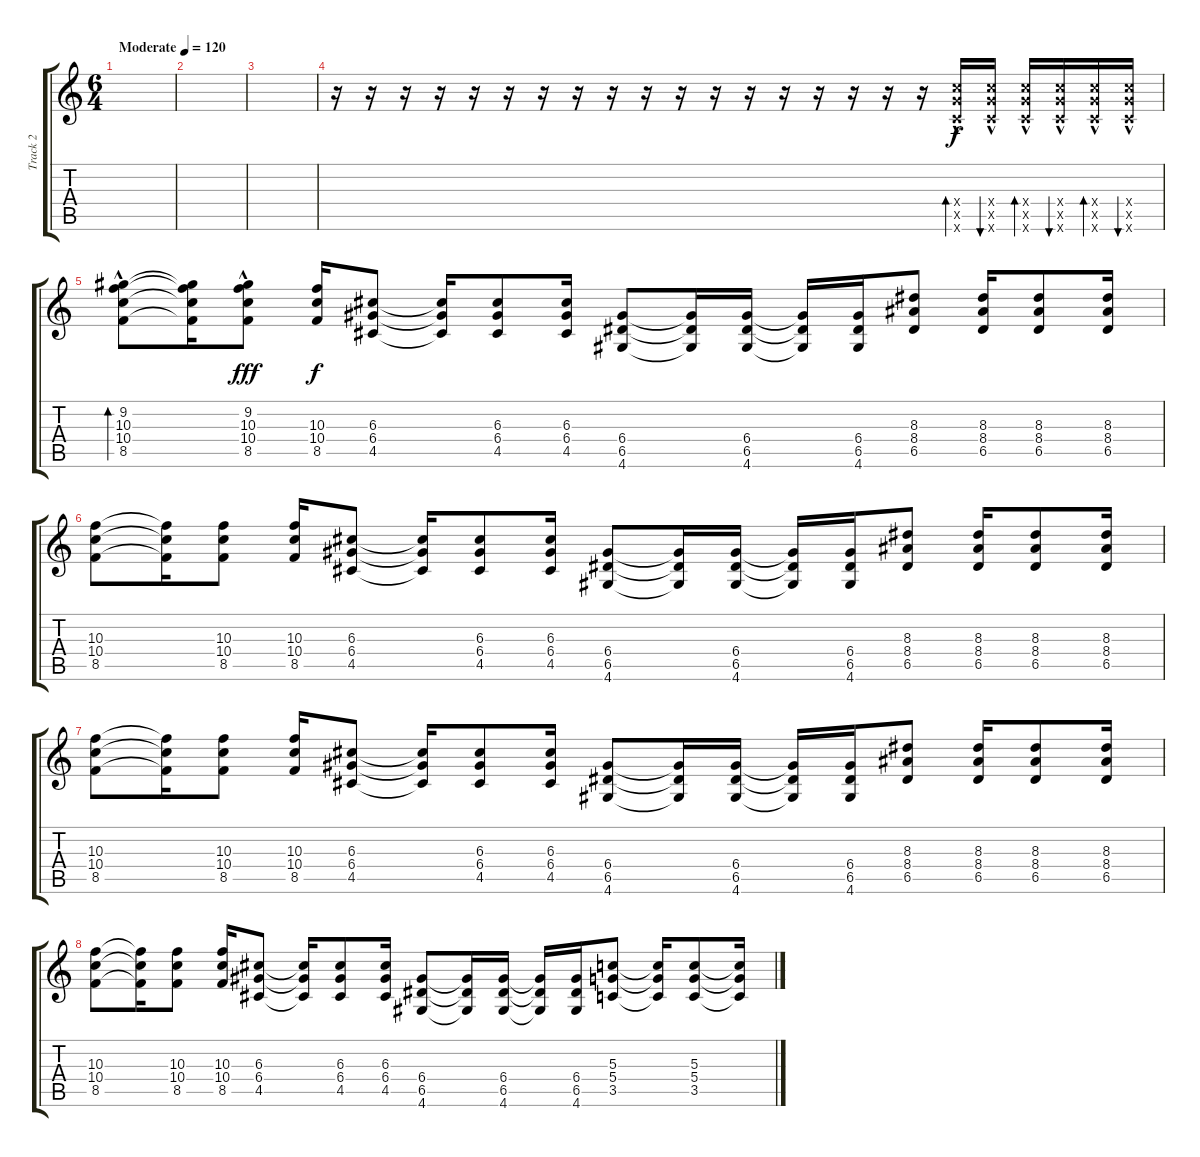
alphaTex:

\track ("Track 2" "Track 2") {instrument distortionguitar}
\staff {score tabs}
\tuning (E4 B3 G3 D3 A2 E2) {hide}
\ts (6 4)
\tempo (120 "Moderate")
\clef g2
\ks c
|
|
|
r.16 r.16 r.16 r.16 r.16 r.16 r.16 r.16 r.16 r.16 r.16 r.16 r.16 r.16 r.16 r.16 r.16 r.16 (10.4{hac x} 10.5{hac x} 8.6{hac x}).16{bd 60} (10.4{hac x} 10.5{hac x} 8.6{hac x}).16{bu 60} (10.4{hac x} 10.5{hac x} 8.6{hac x}).16{bd 60} (10.4{hac x} 10.5{hac x} 8.6{hac x}).16{bu 60} (10.4{hac x} 10.5{hac x} 8.6{hac x}).16{bd 60} (10.4{hac x} 10.5{hac x} 8.6{hac x}).16{bu 60} |
(9.2 10.3{hac} 10.4{hac} 8.5{hac}).8{bd 30} (9.2{t} 10.3{t} 10.4{t} 8.5{t}).16{dy f} (9.2 10.3{hac} 10.4{hac} 8.5{hac}).8{dy fff} (10.3 10.4 8.5).16{dy f} (6.3 6.4 4.5).8 (6.3{t} 6.4{t} 4.5{t}).16 (6.3 6.4 4.5).8 (6.3 6.4 4.5).16 (6.4 6.5 4.6).8 (6.4{t} 6.5{t} 4.6{t}).16 (6.4 6.5 4.6).16 (6.4{t} 6.5{t} 4.6{t}).16 (6.4 6.5 4.6).16 (8.3 8.4 6.5).8 (8.3 8.4 6.5).16 (8.3 8.4 6.5).8 (8.3 8.4 6.5).16 |
(10.3 10.4 8.5).8 (10.3{t} 10.4{t} 8.5{t}).16 (10.3 10.4 8.5).8 (10.3 10.4 8.5).16 (6.3 6.4 4.5).8 (6.3{t} 6.4{t} 4.5{t}).16 (6.3 6.4 4.5).8 (6.3 6.4 4.5).16 (6.4 6.5 4.6).8 (6.4{t} 6.5{t} 4.6{t}).16 (6.4 6.5 4.6).16 (6.4{t} 6.5{t} 4.6{t}).16 (6.4 6.5 4.6).16 (8.3 8.4 6.5).8 (8.3 8.4 6.5).16 (8.3 8.4 6.5).8 (8.3 8.4 6.5).16 |
(10.3 10.4 8.5).8 (10.3{t} 10.4{t} 8.5{t}).16 (10.3 10.4 8.5).8 (10.3 10.4 8.5).16 (6.3 6.4 4.5).8 (6.3{t} 6.4{t} 4.5{t}).16 (6.3 6.4 4.5).8 (6.3 6.4 4.5).16 (6.4 6.5 4.6).8 (6.4{t} 6.5{t} 4.6{t}).16 (6.4 6.5 4.6).16 (6.4{t} 6.5{t} 4.6{t}).16 (6.4 6.5 4.6).16 (8.3 8.4 6.5).8 (8.3 8.4 6.5).16 (8.3 8.4 6.5).8 (8.3 8.4 6.5).16 |
(10.3 10.4 8.5).8 (10.3{t} 10.4{t} 8.5{t}).16 (10.3 10.4 8.5).8 (10.3 10.4 8.5).16 (6.3 6.4 4.5).8 (6.3{t} 6.4{t} 4.5{t}).16 (6.3 6.4 4.5).8 (6.3 6.4 4.5).16 (6.4 6.5 4.6).8 (6.4{t} 6.5{t} 4.6{t}).16 (6.4 6.5 4.6).16 (6.4{t} 6.5{t} 4.6{t}).16 (6.4 6.5 4.6).16 (5.3 5.4 3.5).8 (5.3{t} 5.4{t} 3.5{t}).16 (5.3 5.4 3.5).8 (5.3{t} 5.4{t} 3.5{t}).16
